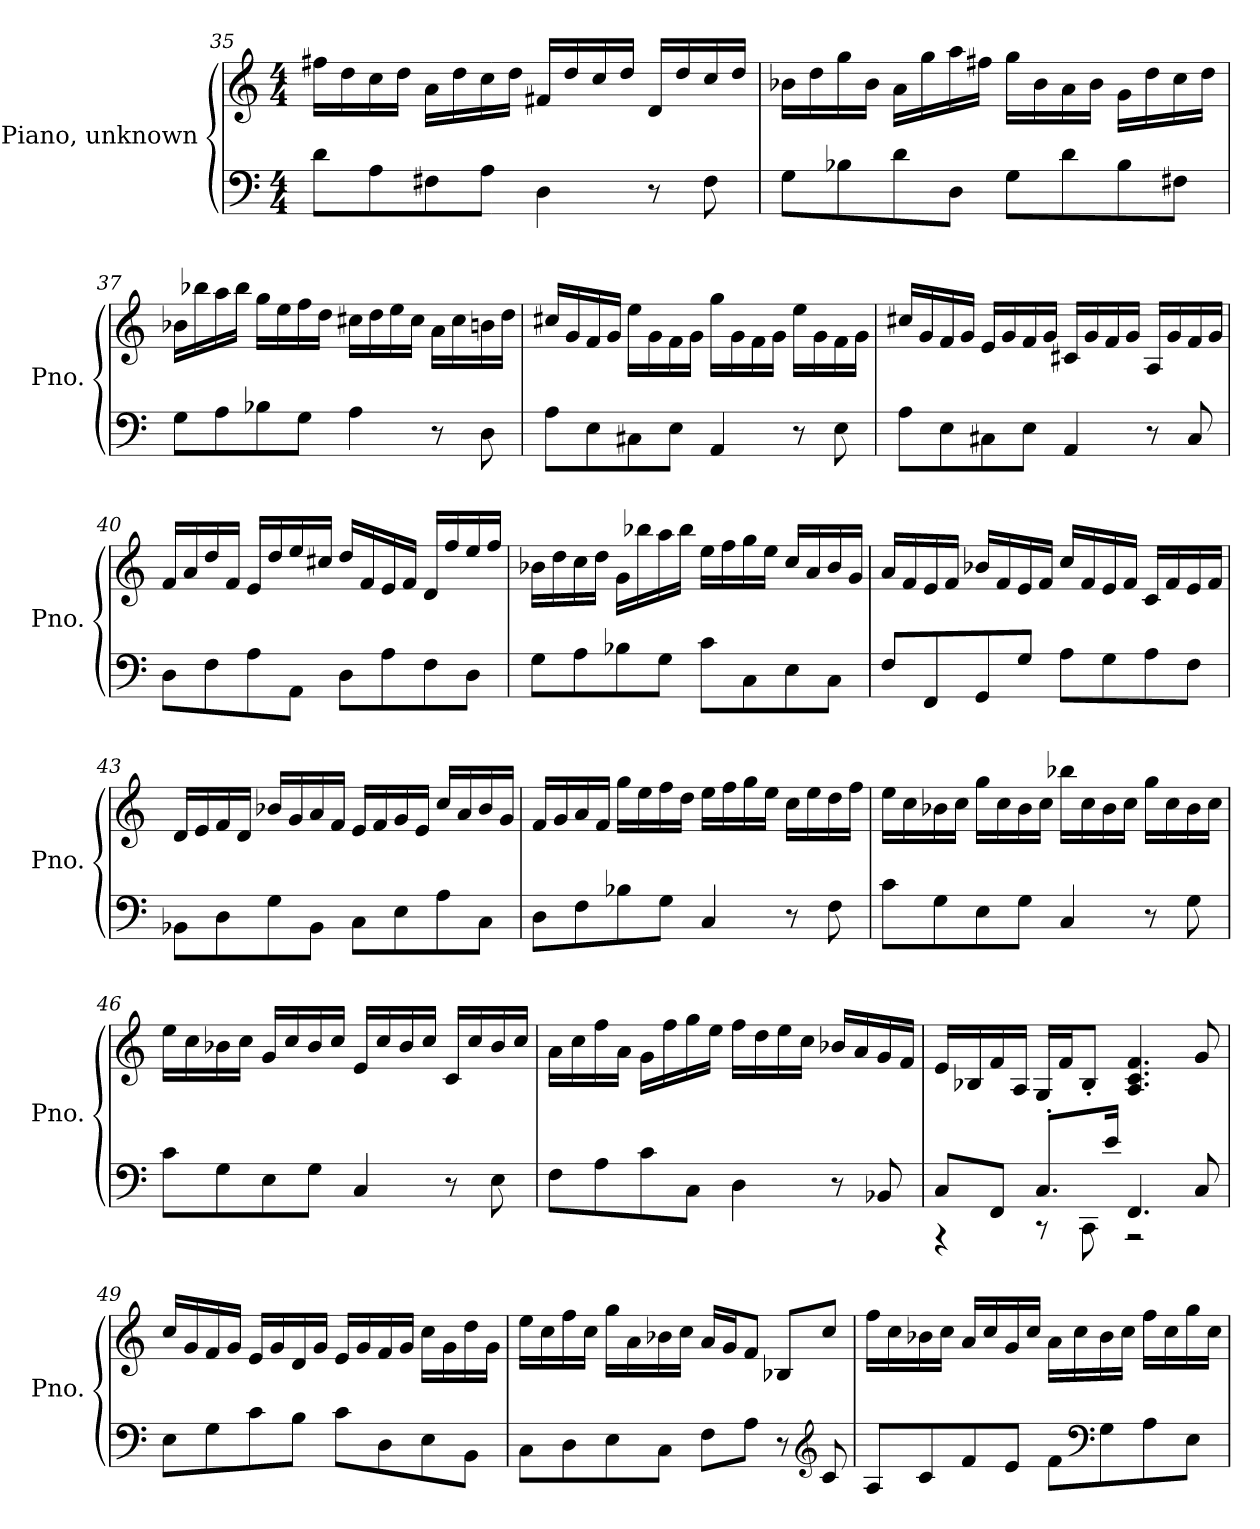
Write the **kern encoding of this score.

**kern	**kern
*part1	*part1
*staff2	*staff1
*I"Piano, unknown	*
*I'Pno.	*
*clefF4	*clefG2
*k[]	*k[]
*M4/4	*M4/4
=35	=35
8d\L	16ff#X\LL
.	16dd\
8A\	16cc\
.	16dd\JJ
8F#X\	16a\LL
.	16dd\
8A\J	16cc\
.	16dd\JJ
4D\	16f#X/LL
.	16dd/
.	16cc/
.	16dd/JJ
8r	16d/LL
.	16dd/
8F#\	16cc/
.	16dd/JJ
!!LO:LB:g=z
=36	=36
8G\L	16b-X\LL
.	16dd\
8B-X\	16gg\
.	16b-\JJ
8d\	16a\LL
.	16gg\
8D\J	16aa\
.	16ff#X\JJ
8G\L	16gg\LL
.	16b-\
8d\	16a\
.	16b-\JJ
8B-\	16g\LL
.	16dd\
8F#X\J	16cc\
.	16dd\JJ
=37	=37
8G\L	16b-X\LL
.	16bb-X\
8A\	16aa\
.	16bb-\JJ
8B-X\	16gg\LL
.	16ee\
8G\J	16ff\
.	16dd\JJ
4A\	16cc#X\LL
.	16dd\
.	16ee\
.	16cc#\JJ
8r	16a\LL
.	16cc#\
8D\	16bn\
.	16dd\JJ
!!LO:LB:g=z
=38	=38
8A\L	16cc#X/LL
.	16g/
8E\	16f/
.	16g/JJ
8C#X\	16ee\LL
.	16g\
8E\J	16f\
.	16g\JJ
4AA/	16gg\LL
.	16g\
.	16f\
.	16g\JJ
8r	16ee\LL
.	16g\
8E\	16f\
.	16g\JJ
=39	=39
8A\L	16cc#X/LL
.	16g/
8E\	16f/
.	16g/JJ
8C#X\	16e/LL
.	16g/
8E\J	16f/
.	16g/JJ
4AA/	16c#X/LL
.	16g/
.	16f/
.	16g/JJ
8r	16A/LL
.	16g/
8C#/	16f/
.	16g/JJ
!!LO:PB:g=z
=40	=40
8D\L	16f/LL
.	16a/
8F\	16dd/
.	16f/JJ
8A\	16e/LL
.	16dd/
8AA\J	16ee/
.	16cc#X/JJ
8D\L	16dd/LL
.	16f/
8A\	16e/
.	16f/JJ
8F\	16d/LL
.	16ff/
8D\J	16ee/
.	16ff/JJ
=41	=41
8G\L	16b-X\LL
.	16dd\
8A\	16cc\
.	16dd\JJ
8B-X\	16g\LL
.	16bb-X\
8G\J	16aa\
.	16bb-\JJ
8c\L	16ee\LL
.	16ff\
8C\	16gg\
.	16ee\JJ
8E\	16cc/LL
.	16a/
8C\J	16b-/
.	16g/JJ
!!LO:LB:g=z
=42	=42
8F/L	16a/LL
.	16f/
8FF/	16e/
.	16f/JJ
8GG/	16b-X/LL
.	16f/
8G/J	16e/
.	16f/JJ
8A\L	16cc/LL
.	16f/
8G\	16e/
.	16f/JJ
8A\	16c/LL
.	16f/
8F\J	16e/
.	16f/JJ
=43	=43
8BB-X\L	16d/LL
.	16e/
8D\	16f/
.	16d/JJ
8G\	16b-X/LL
.	16g/
8BB-\J	16a/
.	16f/JJ
8C\L	16e/LL
.	16f/
8E\	16g/
.	16e/JJ
8A\	16cc/LL
.	16a/
8C\J	16b-/
.	16g/JJ
!!LO:LB:g=z
=44	=44
8D\L	16f/LL
.	16g/
8F\	16a/
.	16f/JJ
8B-X\	16gg\LL
.	16ee\
8G\J	16ff\
.	16dd\JJ
4C/	16ee\LL
.	16ff\
.	16gg\
.	16ee\JJ
8r	16cc\LL
.	16ee\
8F\	16dd\
.	16ff\JJ
=45	=45
8c\L	16ee\LL
.	16cc\
8G\	16b-X\
.	16cc\JJ
8E\	16gg\LL
.	16cc\
8G\J	16b-\
.	16cc\JJ
4C/	16bb-X\LL
.	16cc\
.	16b-\
.	16cc\JJ
8r	16gg\LL
.	16cc\
8G\	16b-\
.	16cc\JJ
!!LO:LB:g=z
=46	=46
8c\L	16ee\LL
.	16cc\
8G\	16b-X\
.	16cc\JJ
8E\	16g/LL
.	16cc/
8G\J	16b-/
.	16cc/JJ
4C/	16e/LL
.	16cc/
.	16b-/
.	16cc/JJ
8r	16c/LL
.	16cc/
8E\	16b-/
.	16cc/JJ
=47	=47
8F\L	16a\LL
.	16cc\
8A\	16ff\
.	16a\JJ
8c\	16g\LL
.	16ff\
8C\J	16gg\
.	16ee\JJ
4D\	16ff\LL
.	16dd\
.	16ee\
.	16cc\JJ
8r	16b-X/LL
.	16a/
8BB-X/	16g/
.	16f/JJ
=48	=48
*^	*
8C/L	4r	16e/LL
.	.	16B-X/
8FF/J	.	16f/
.	.	16A/JJ
8.C'/L	8r	16G/LL
.	.	16f/J
.	8CC\	8B-'/J
16e/Jk	.	.
4.FF/	2r	4.A/ 4.c/ 4.f/
8C/	.	8g/
*v	*v	*
!!LO:LB:g=z
=49	=49
8E\L	16cc/LL
.	16g/
8G\	16f/
.	16g/JJ
8c\	16e/LL
.	16g/
8B\J	16d/
.	16g/JJ
8c\L	16e/LL
.	16g/
8D\	16f/
.	16g/JJ
8E\	16cc\LL
.	16g\
8BB\J	16dd\
.	16g\JJ
=50	=50
8C\L	16ee\LL
.	16cc\
8D\	16ff\
.	16cc\JJ
8E\	16gg\LL
.	16a\
8C\J	16b-X\
.	16cc\JJ
8F\L	16a/LL
.	16g/J
8A\J	8f/J
8r	8B-X/L
*clefG2	*
8c/	8cc/J
!!LO:LB:g=z
=51	=51
8A/L	16ff\LL
.	16cc\
8c/	16b-X\
.	16cc\JJ
8f/	16a/LL
.	16cc/
8e/J	16g/
.	16cc/JJ
8f\L	16a\LL
.	16cc\
*clefF4	*
8G\	16b-\
.	16cc\JJ
8A\	16ff\LL
.	16cc\
8E\J	16gg\
.	16cc\JJ
=	=
*-	*-
